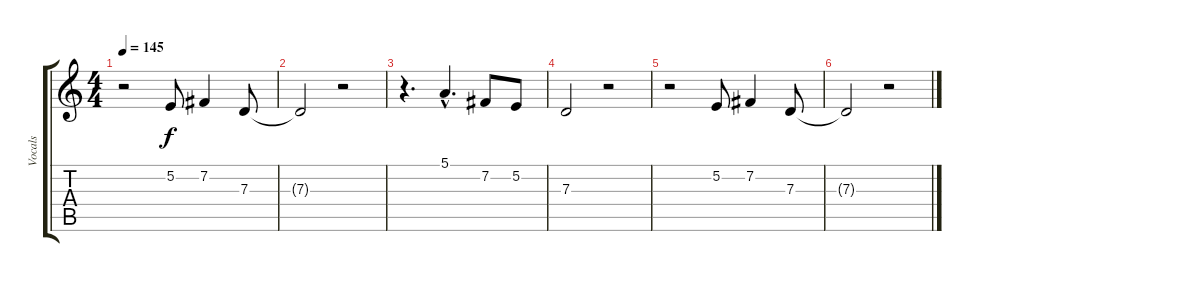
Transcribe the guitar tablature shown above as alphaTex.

\track ("Vocals" "Vocals") {instrument oboe}
\staff {score tabs}
\tuning (E4 B3 G3 D3 A2 E2) {hide}
\ts (4 4)
\tempo 145
\clef g2
\ks c
r.2{dy f} 5.2.8 7.2.4 7.3.8 |
7.3{t}.2 r.2 |
r.4{d} 5.1{hac}.4{d} 7.2.8 5.2.8 |
7.3.2 r.2 |
r.2 5.2.8 7.2.4 7.3.8 |
7.3{t}.2 r.2
